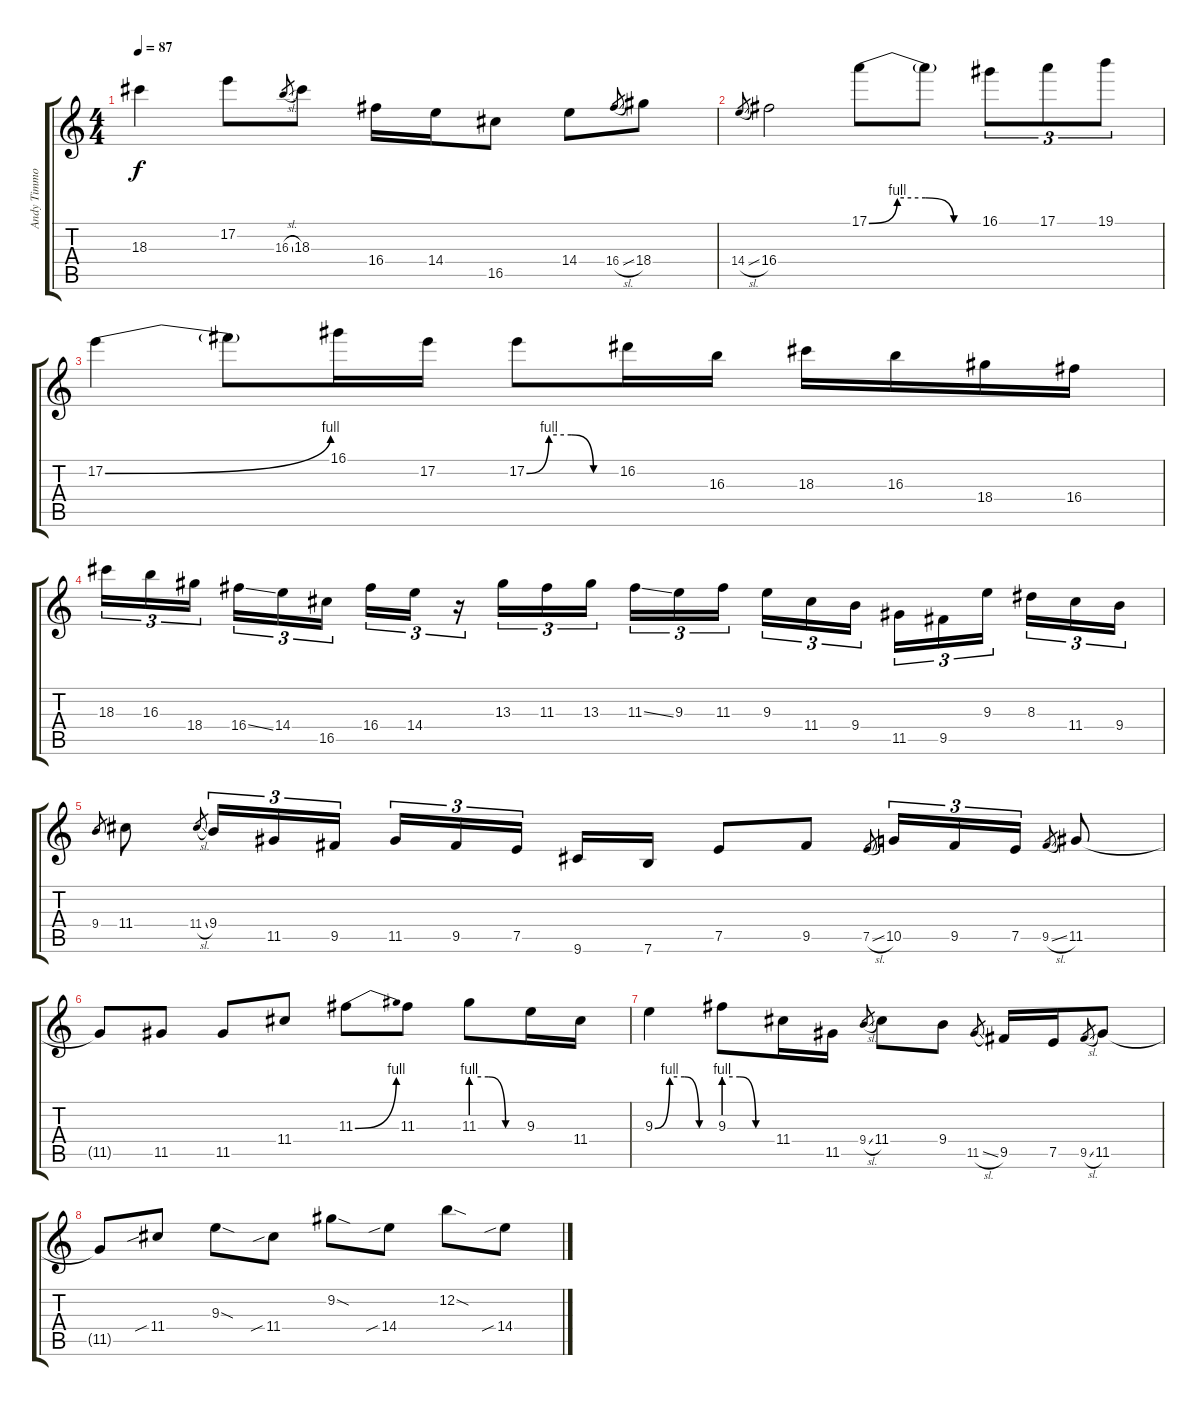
\track ("Andy Timmons - Solo" "Andy Timmo") {instrument electricguitarclean}
\staff {score tabs}
\tuning (E4 B3 G3 D3 A2 E2) {hide}
\ts (4 4)
\tempo 87
\clef g2
\ks c
18.3.4{dy f} 17.2.8 16.3{sl}.8{gr} 18.3.8 16.4.16 14.4.16 16.5.8 14.4.8 16.4{sl}.8{gr} 18.4.8 |
14.4{sl}.8{gr} 16.4.2 17.1{be (custom 0 0 15 4 30 4 45 0 60 0)}.8 17.1{t}.8 16.1.8{tu (3 2)} 17.1.8{tu (3 2)} 19.1.8{tu (3 2)} |
17.2{be (bend 0 0 60 4)}.4 17.2{t}.8 16.1.16 17.2.16 17.2{be (custom 0 0 15 4 30 4 45 0 60 0)}.8 16.2.16 16.3.16 18.3.16 16.3.16 18.4.16 16.4.16 |
18.3.16{tu (3 2)} 16.3.16{tu (3 2)} 18.4.16{tu (3 2) beam splitsecondary} 16.4{ss}.16{tu (3 2)} 14.4.16{tu (3 2)} 16.5.16{tu (3 2)} 16.4.16{tu (3 2)} 14.4.16{tu (3 2)} r.16{tu (3 2)} 13.3.16{tu (3 2)} 11.3.16{tu (3 2)} 13.3.16{tu (3 2)} 11.3{ss}.16{tu (3 2)} 9.3.16{tu (3 2)} 11.3.16{tu (3 2) beam splitsecondary} 9.3.16{tu (3 2)} 11.4.16{tu (3 2)} 9.4.16{tu (3 2)} 11.5.16{tu (3 2)} 9.5.16{tu (3 2)} 9.3.16{tu (3 2) beam splitsecondary} 8.3.16{tu (3 2)} 11.4.16{tu (3 2)} 9.4.16{tu (3 2)} |
9.4.8{gr} 11.4.8 11.4{sl}.8{gr} 9.4.16{tu (3 2)} 11.5.16{tu (3 2)} 9.5.16{tu (3 2)} 11.5.16{tu (3 2)} 9.5.16{tu (3 2)} 7.5.16{tu (3 2) beam splitsecondary} 9.6.16 7.6.16 7.5.8 9.5.8 7.5{sl}.8{gr} 10.5.16{tu (3 2)} 9.5.16{tu (3 2)} 7.5.16{tu (3 2)} 9.5{sl}.8{gr} 11.5.8 |
11.5{t}.8 11.5.8 11.5.8 11.4.8 11.3{be (bend 0 0 60 4)}.8 11.3.8 11.3{be (custom 0 4 20 4 40 0 60 0)}.8 9.3.16 11.4.16 |
9.3{be (custom 0 0 15 4 30 4 45 0 60 0)}.4 9.3{be (custom 0 4 20 4 40 0 60 0)}.8 11.4.16 11.5.16 9.4{sl}.8{gr} 11.4.8 9.4.8 11.5{sl}.8{gr} 9.5.16 7.5.16 9.5{sl}.8{gr} 11.5.8 |
11.5{t}.8 11.4{sib}.8 9.3{sod}.8 11.4{sib}.8 9.2{sod}.8 14.4{sib}.8 12.2{sod}.8 14.4{sib}.8
